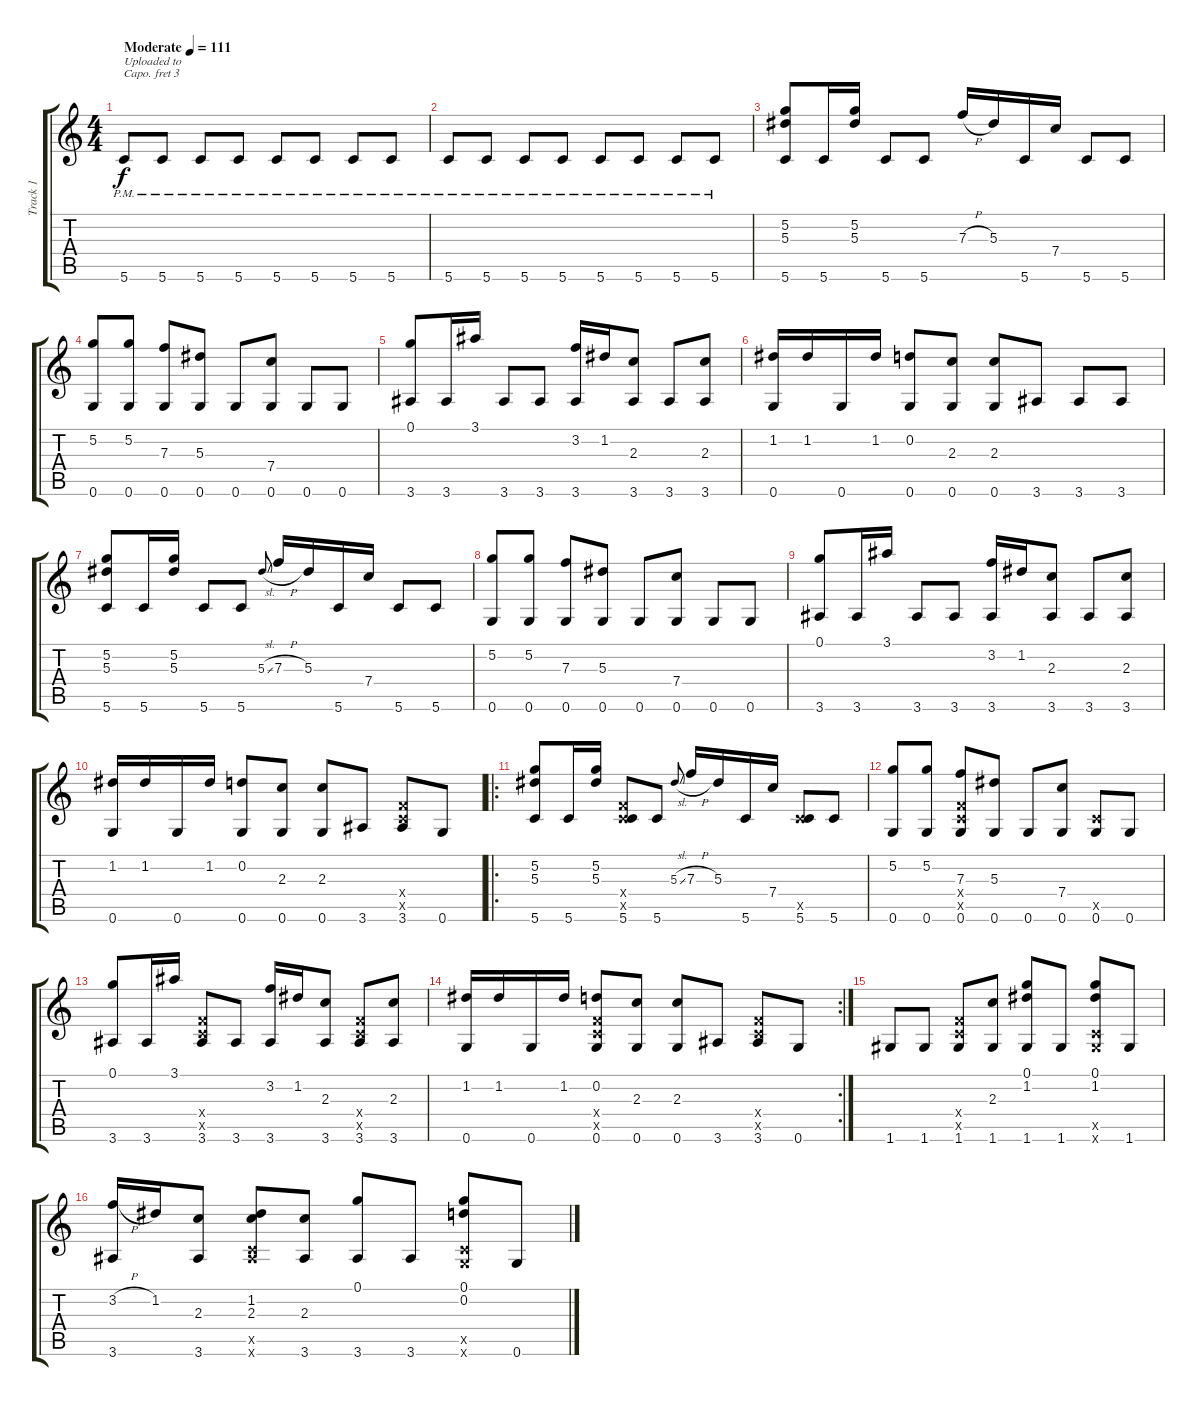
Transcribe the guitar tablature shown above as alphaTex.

\track ("Track 1" "Track 1") {instrument acousticguitarsteel}
\staff {score tabs}
\capo 3
\tuning (E4 B3 G3 D3 A2 E2) {hide}
\ts (4 4)
\tempo (111 "Moderate")
\clef g2
\ks c
5.6{pm}.8{txt "Uploaded to" dy f instrument acousticguitarsteel} 5.6{pm}.8 5.6{pm}.8 5.6{pm}.8 5.6{pm}.8 5.6{pm}.8 5.6{pm}.8 5.6{pm}.8 |
5.6{pm}.8 5.6{pm}.8 5.6{pm}.8 5.6{pm}.8 5.6{pm}.8 5.6{pm}.8 5.6{pm}.8 5.6{pm}.8 |
(5.2 5.3 5.6).8 5.6.16 (5.2 5.3).16 5.6.8 5.6.8 7.3{h}.16 5.3.16 5.6.16 7.4.16 5.6.8 5.6.8 |
(5.2 0.6).8 (5.2 0.6).8 (7.3 0.6).8 (5.3 0.6).8 0.6.8 (7.4 0.6).8 0.6.8 0.6.8 |
(0.1 3.6).8 3.6.16 3.1.16 3.6.8 3.6.8 (3.2 3.6).16 1.2.16 (2.3 3.6).8 3.6.8 (2.3 3.6).8 |
(1.2 0.6).16 1.2.16 0.6.16 1.2.16 (0.2 0.6).8 (2.3 0.6).8 (2.3 0.6).8 3.6.8 3.6.8 3.6.8 |
(5.2 5.3 5.6).8 5.6.16 (5.2 5.3).16 5.6.8 5.6.8 5.3{sl}.8{gr onbeat} 7.3{h}.16 5.3.16 5.6.16 7.4.16 5.6.8 5.6.8 |
(5.2 0.6).8 (5.2 0.6).8 (7.3 0.6).8 (5.3 0.6).8 0.6.8 (7.4 0.6).8 0.6.8 0.6.8 |
(0.1 3.6).8 3.6.16 3.1.16 3.6.8 3.6.8 (3.2 3.6).16 1.2.16 (2.3 3.6).8 3.6.8 (2.3 3.6).8 |
(1.2 0.6).16 1.2.16 0.6.16 1.2.16 (0.2 0.6).8 (2.3 0.6).8 (2.3 0.6).8 3.6.8 (0.4{x} 0.5{x} 3.6).8 0.6.8 |
\ro
(5.2 5.3 5.6).8 5.6.16 (5.2 5.3).16 (0.4{x} 0.5{x} 5.6).8 5.6.8 5.3{sl}.8{gr onbeat} 7.3{h}.16 5.3.16 5.6.16 7.4.16 (0.5{x} 5.6).8 5.6.8 |
(5.2 0.6).8 (5.2 0.6).8 (7.3 0.4{x} 0.5{x} 0.6).8 (5.3 0.6).8 0.6.8 (7.4 0.6).8 (0.5{x} 0.6).8 0.6.8 |
(0.1 3.6).8 3.6.16 3.1.16 (0.4{x} 0.5{x} 3.6).8 3.6.8 (3.2 3.6).16 1.2.16 (2.3 3.6).8 (0.4{x} 0.5{x} 3.6).8 (2.3 3.6).8 |
\rc 2
(1.2 0.6).16 1.2.16 0.6.16 1.2.16 (0.2 0.4{x} 0.5{x} 0.6).8 (2.3 0.6).8 (2.3 0.6).8 3.6.8 (0.4{x} 0.5{x} 3.6).8 0.6.8 |
1.6.8 1.6.8 (0.4{x} 0.5{x} 1.6).8 (2.3 1.6).8 (0.1 1.2 1.6).8 1.6.8 (0.1 1.2 0.5{x} 1.6{x}).8 1.6.8 |
(3.2{h} 3.6).16 1.2.16 (2.3 3.6).8 (1.2 2.3 0.5{x} 3.6{x}).8 (2.3 3.6).8 (0.1 3.6).8 3.6.8 (0.1 0.2 0.5{x} 0.6{x}).8 0.6.8
